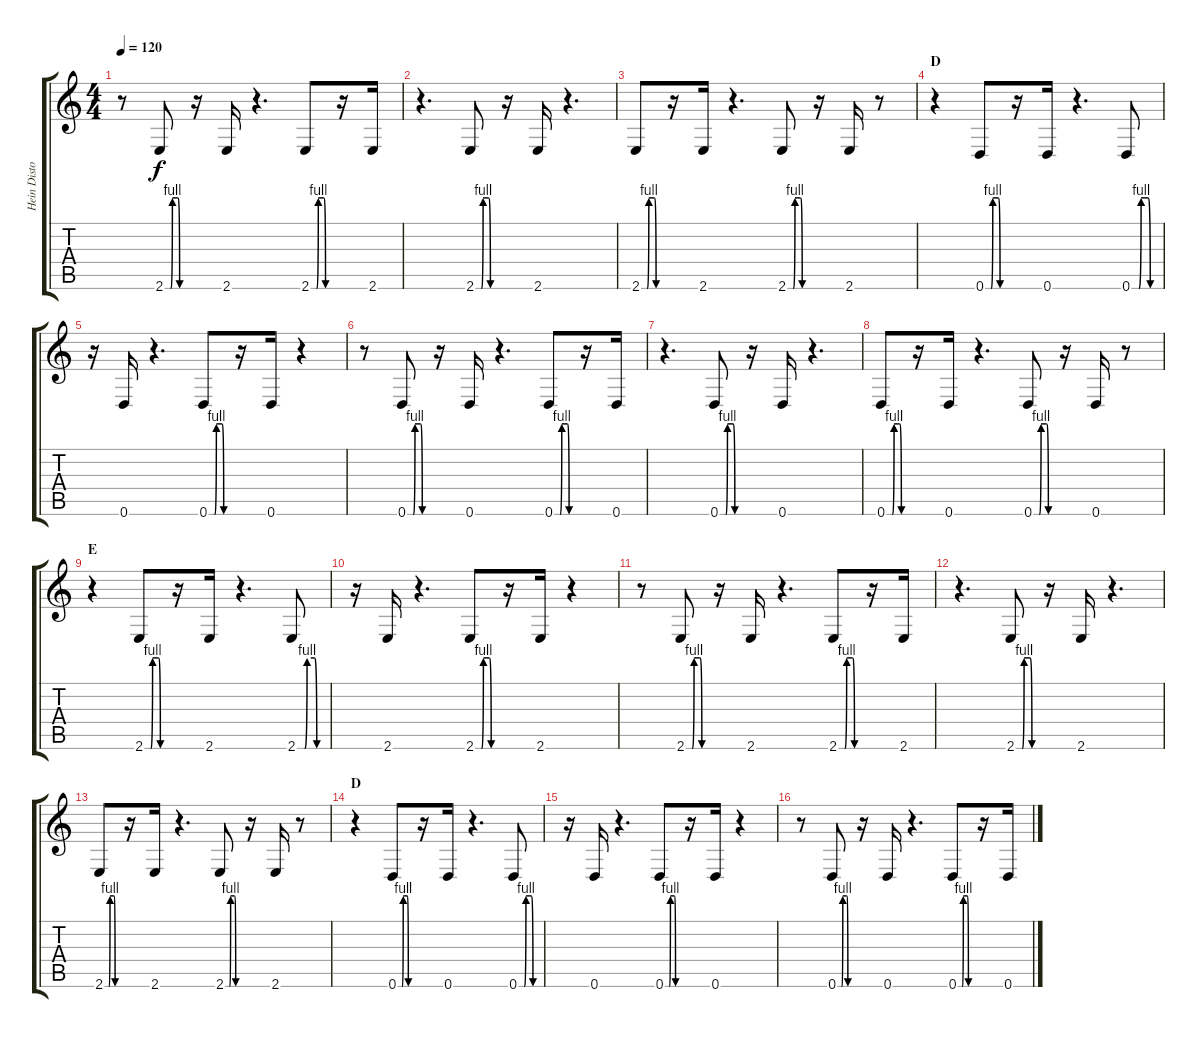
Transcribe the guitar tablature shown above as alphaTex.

\track ("Hein Distortion 2" "Hein Disto") {instrument distortionguitar}
\staff {score tabs}
\tuning (E4 B3 G3 D3 A2 D2) {hide}
\ts (4 4)
\tempo 120
\clef g2
\ks c
r.8{dy f} 2.6{be (custom 0 0 15 0 20 4 35 4 40 0 60 0)}.8 r.16 2.6.16 r.4{d} 2.6{be (custom 0 0 15 0 20 4 35 4 40 0 60 0)}.8 r.16 2.6.16 |
r.4{d} 2.6{be (custom 0 0 15 0 20 4 35 4 40 0 60 0)}.8 r.16 2.6.16 r.4{d} |
2.6{be (custom 0 0 15 0 20 4 35 4 40 0 60 0)}.8 r.16 2.6.16 r.4{d} 2.6{be (custom 0 0 15 0 20 4 35 4 40 0 60 0)}.8 r.16 2.6.16 r.8 |
\section ("" "D")
r.4 0.6{be (custom 0 0 15 0 20 4 35 4 40 0 60 0)}.8 r.16 0.6.16 r.4{d} 0.6{be (custom 0 0 15 0 20 4 35 4 40 0 60 0)}.8 |
r.16 0.6.16 r.4{d} 0.6{be (custom 0 0 15 0 20 4 35 4 40 0 60 0)}.8 r.16 0.6.16 r.4 |
r.8 0.6{be (custom 0 0 15 0 20 4 35 4 40 0 60 0)}.8 r.16 0.6.16 r.4{d} 0.6{be (custom 0 0 15 0 20 4 35 4 40 0 60 0)}.8 r.16 0.6.16 |
r.4{d} 0.6{be (custom 0 0 15 0 20 4 35 4 40 0 60 0)}.8 r.16 0.6.16 r.4{d} |
0.6{be (custom 0 0 15 0 20 4 35 4 40 0 60 0)}.8 r.16 0.6.16 r.4{d} 0.6{be (custom 0 0 15 0 20 4 35 4 40 0 60 0)}.8 r.16 0.6.16 r.8 |
\section ("" "E")
r.4 2.6{be (custom 0 0 15 0 20 4 35 4 40 0 60 0)}.8 r.16 2.6.16 r.4{d} 2.6{be (custom 0 0 15 0 20 4 35 4 40 0 60 0)}.8 |
r.16 2.6.16 r.4{d} 2.6{be (custom 0 0 15 0 20 4 35 4 40 0 60 0)}.8 r.16 2.6.16 r.4 |
r.8 2.6{be (custom 0 0 15 0 20 4 35 4 40 0 60 0)}.8 r.16 2.6.16 r.4{d} 2.6{be (custom 0 0 15 0 20 4 35 4 40 0 60 0)}.8 r.16 2.6.16 |
r.4{d} 2.6{be (custom 0 0 15 0 20 4 35 4 40 0 60 0)}.8 r.16 2.6.16 r.4{d} |
2.6{be (custom 0 0 15 0 20 4 35 4 40 0 60 0)}.8 r.16 2.6.16 r.4{d} 2.6{be (custom 0 0 15 0 20 4 35 4 40 0 60 0)}.8 r.16 2.6.16 r.8 |
\section ("" "D")
r.4 0.6{be (custom 0 0 15 0 20 4 35 4 40 0 60 0)}.8 r.16 0.6.16 r.4{d} 0.6{be (custom 0 0 15 0 20 4 35 4 40 0 60 0)}.8 |
r.16 0.6.16 r.4{d} 0.6{be (custom 0 0 15 0 20 4 35 4 40 0 60 0)}.8 r.16 0.6.16 r.4 |
r.8 0.6{be (custom 0 0 15 0 20 4 35 4 40 0 60 0)}.8 r.16 0.6.16 r.4{d} 0.6{be (custom 0 0 15 0 20 4 35 4 40 0 60 0)}.8 r.16 0.6.16
